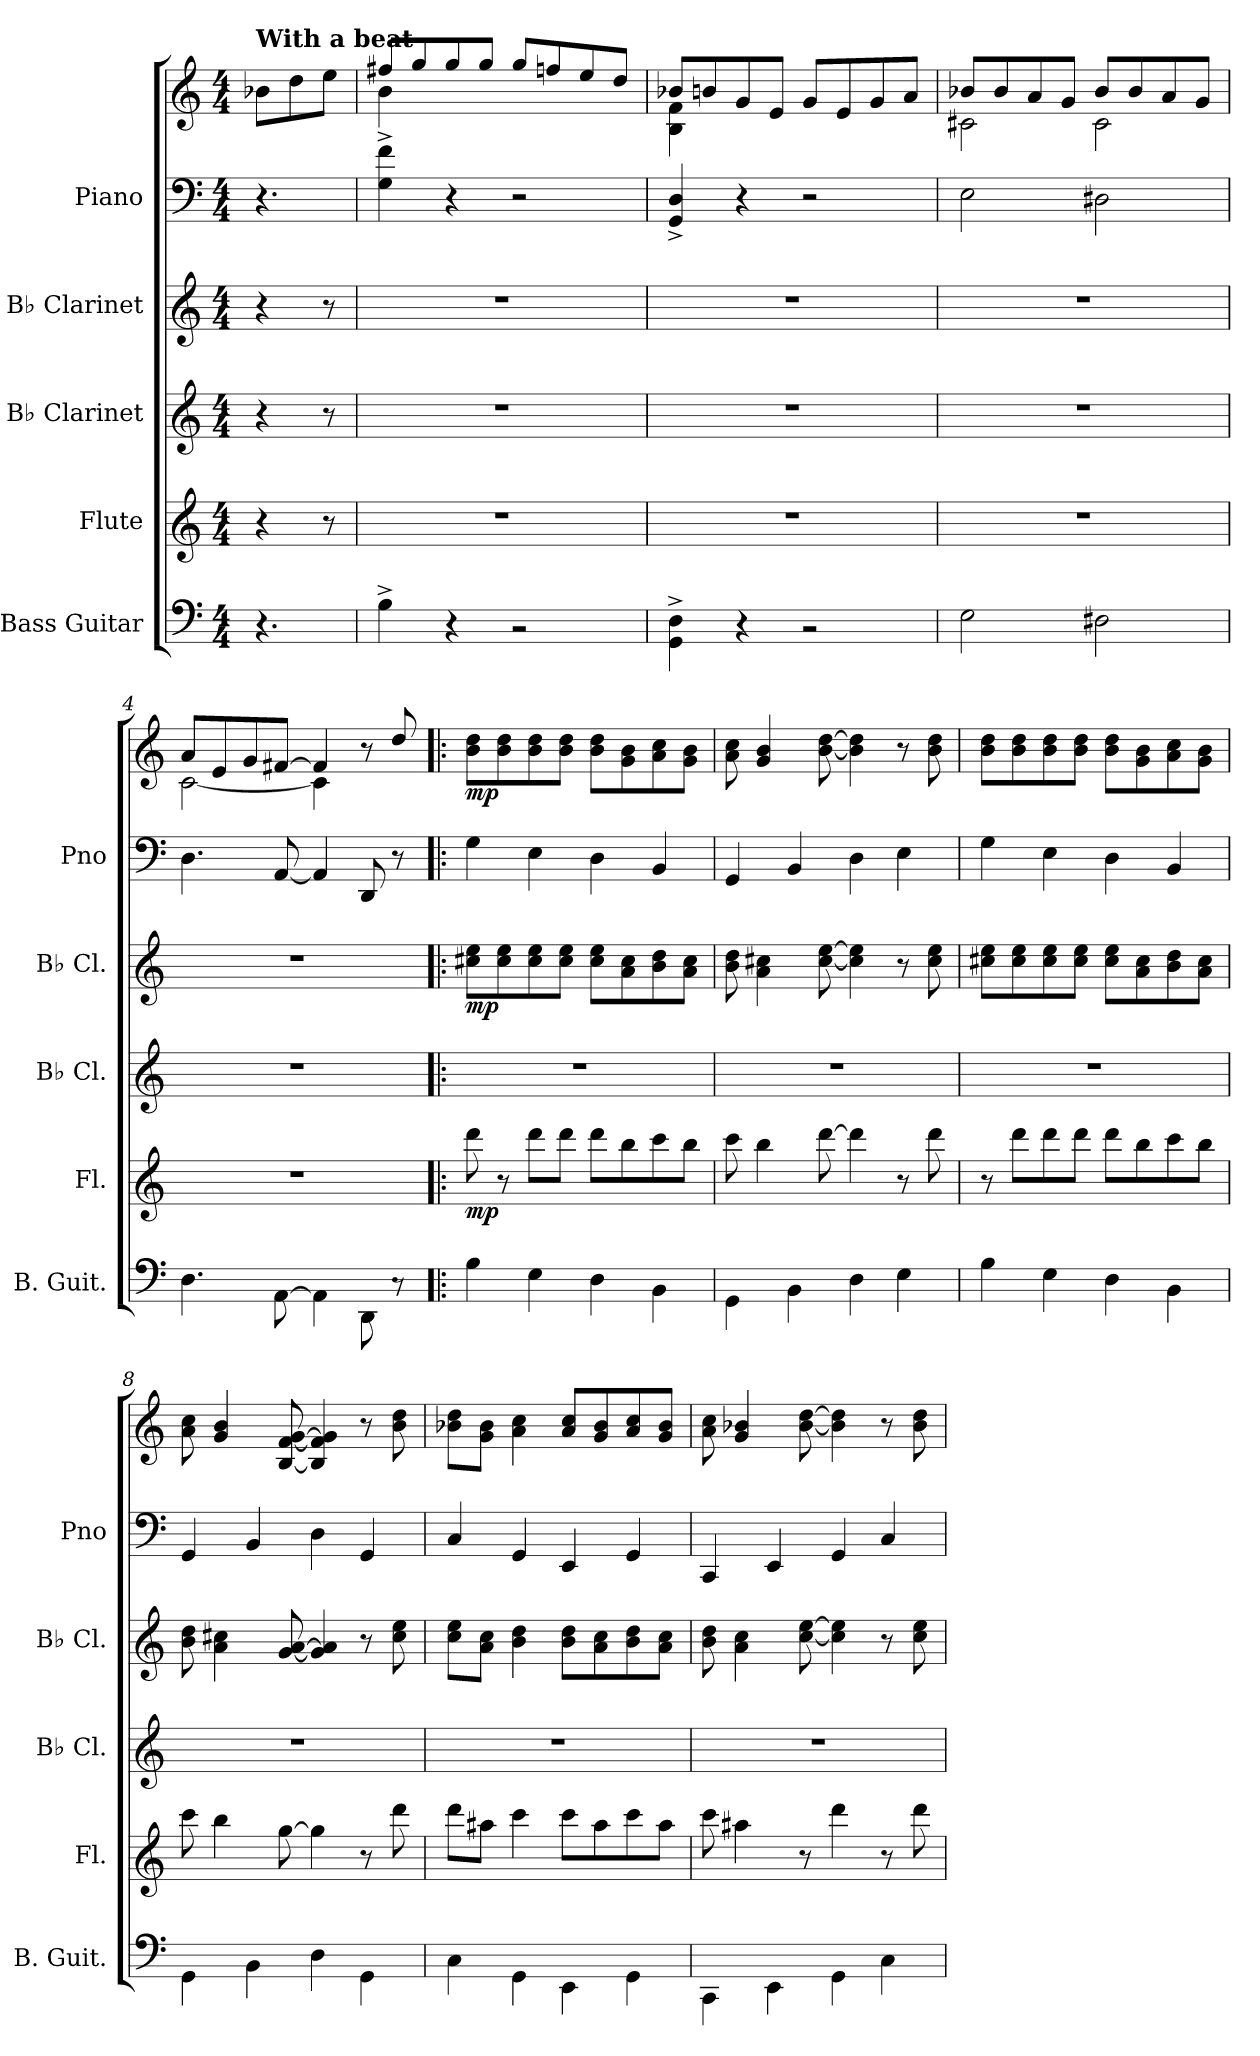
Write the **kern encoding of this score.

**kern	**kern	**dynam	**kern	**kern	**dynam	**kern	**kern	**dynam
*part5	*part4	*part4	*part3	*part2	*part2	*part1	*part1	*part1
*staff6	*staff5	*staff5	*staff4	*staff3	*staff3	*staff2	*staff1	*staff1/2
*I"Bass Guitar	*I"Flute	*	*I"B♭ Clarinet	*I"B♭ Clarinet	*	*I"Piano	*	*
*I'B. Guit.	*I'Fl.	*	*I'B♭ Cl.	*I'B♭ Cl.	*	*I'Pno	*	*
*stria4	*	*	*	*	*	*	*	*
*	*clefG2	*	*clefG2	*clefG2	*	*clefF4	*clefG2	*
*ITrd7c12	*	*	*ITrd1c2	*ITrd1c2	*	*	*	*
*k[]	*k[]	*	*k[b-e-]	*k[b-e-]	*	*k[]	*k[]	*
*M4/4	*M4/4	*	*M4/4	*M4/4	*	*M4/4	*M4/4	*
=	=	=	=	=	=	=	=	=
!	!	!	!	!	!	!	!LO:TX:a:B:t=With a beat	!
4.r	4r	.	4r	4r	.	4.r	8b-X\L	.
.	.	.	.	.	.	.	8dd\	.
.	8r	.	8r	8r	.	.	8ee\J	.
=1	=1	=1	=1	=1	=1	=1	=1	=1
*	*	*	*	*	*	*	*^	*
4GG^\	1r	.	1r	1r	.	4G\^ 4f\^	8ff#X/L	4b\	.
.	.	.	.	.	.	.	8gg/	.	.
4r	.	.	.	.	.	4r	8gg/	4ryy	.
.	.	.	.	.	.	.	8gg/J	.	.
2r	.	.	.	.	.	2r	8gg/L	2ryy	.
.	.	.	.	.	.	.	8ffn/	.	.
.	.	.	.	.	.	.	8ee/	.	.
.	.	.	.	.	.	.	8dd/J	.	.
=2	=2	=2	=2	=2	=2	=2	=2	=2	=2
4GGG\^ 4DD\^	1r	.	1r	1r	.	4GG/^ 4D/^	8b-X/L	4B\ 4f\	.
.	.	.	.	.	.	.	8bn/	.	.
4r	.	.	.	.	.	4r	8g/	4ryy	.
.	.	.	.	.	.	.	8e/J	.	.
2r	.	.	.	.	.	2r	8g/L	2ryy	.
.	.	.	.	.	.	.	8e/	.	.
.	.	.	.	.	.	.	8g/	.	.
.	.	.	.	.	.	.	8a/J	.	.
=3	=3	=3	=3	=3	=3	=3	=3	=3	=3
2EE\	1r	.	1r	1r	.	2E\	8b-X/L	2c#X\	.
.	.	.	.	.	.	.	8b-/	.	.
.	.	.	.	.	.	.	8a/	.	.
.	.	.	.	.	.	.	8g/J	.	.
2DD#X\	.	.	.	.	.	2D#X\	8b-/L	2c#\	.
.	.	.	.	.	.	.	8b-/	.	.
.	.	.	.	.	.	.	8a/	.	.
.	.	.	.	.	.	.	8g/J	.	.
!!LO:LB:g=z	!!
=4	=4	=4	=4	=4	=4	=4	=4	=4	=4
4.DD\	1r	.	1r	1r	.	4.D\	8a/L	[2c\	.
.	.	.	.	.	.	.	8e/	.	.
.	.	.	.	.	.	.	8g/	.	.
[8AAA\	.	.	.	.	.	[8AA/	[8f#X/J	.	.
4AAA\]	.	.	.	.	.	4AA/]	4f#/]	4c\]	.
8DDD\	.	.	.	.	.	8DD/	8r	4ryy	.
8r	.	.	.	.	.	8r	8dd/	.	.
*	*	*	*	*	*	*	*v	*v	*
=5!|:	=5!|:	=5!|:	=5!|:	=5!|:	=5!|:	=5!|:	=5!|:	=5!|:
!	!	!LO:DY:b	!	!	!LO:DY:b	!	!	!LO:DY:b
4GG\	8ddd\	mp	1r	8bn\ 8dd\L	mp	4G\	8b\ 8dd\L	mp
.	8r	.	.	8b\ 8dd\	.	.	8b\ 8dd\	.
4EE\	8ddd\L	.	.	8b\ 8dd\	.	4E\	8b\ 8dd\	.
.	8ddd\J	.	.	8b\ 8dd\J	.	.	8b\ 8dd\J	.
4DD\	8ddd\L	.	.	8b\ 8dd\L	.	4D\	8b\ 8dd\L	.
.	8bb\	.	.	8g\ 8b\	.	.	8g\ 8b\	.
4BBB\	8ccc\	.	.	8a\ 8cc\	.	4BB/	8a\ 8cc\	.
.	8bb\J	.	.	8g\ 8b\J	.	.	8g\ 8b\J	.
=6	=6	=6	=6	=6	=6	=6	=6	=6
4GGG\	8ccc\	.	1r	8a\ 8cc\	.	4GG/	8a\ 8cc\	.
.	4bb\	.	.	4g\ 4bn\	.	.	4g/ 4b/	.
4BBB\	.	.	.	.	.	4BB/	.	.
.	[8ddd\	.	.	[8b\ [8dd\	.	.	[8b\ [8dd\	.
4DD\	4ddd\]	.	.	4b\] 4dd\]	.	4D\	4b\] 4dd\]	.
4EE\	8r	.	.	8r	.	4E\	8r	.
.	8ddd\	.	.	8b\ 8dd\	.	.	8b\ 8dd\	.
!!LO:PB:g=z
=7	=7	=7	=7	=7	=7	=7	=7	=7
4GG\	8r	.	1r	8bn\ 8dd\L	.	4G\	8b\ 8dd\L	.
.	8ddd\L	.	.	8b\ 8dd\	.	.	8b\ 8dd\	.
4EE\	8ddd\	.	.	8b\ 8dd\	.	4E\	8b\ 8dd\	.
.	8ddd\J	.	.	8b\ 8dd\J	.	.	8b\ 8dd\J	.
4DD\	8ddd\L	.	.	8b\ 8dd\L	.	4D\	8b\ 8dd\L	.
.	8bb\	.	.	8g\ 8b\	.	.	8g\ 8b\	.
4BBB\	8ccc\	.	.	8a\ 8cc\	.	4BB/	8a\ 8cc\	.
.	8bb\J	.	.	8g\ 8b\J	.	.	8g\ 8b\J	.
=8	=8	=8	=8	=8	=8	=8	=8	=8
4GGG\	8ccc\	.	1r	8a\ 8cc\	.	4GG/	8a\ 8cc\	.
.	4bb\	.	.	4g\ 4bn\	.	.	4g/ 4b/	.
4BBB\	.	.	.	.	.	4BB/	.	.
.	[8gg\	.	.	[8f/ [8g/	.	.	[8B/ [8f/ [8g/	.
4DD\	4gg\]	.	.	4f/] 4g/]	.	4D\	4B/] 4f/] 4g/]	.
4GGG\	8r	.	.	8r	.	4GG/	8r	.
.	8ddd\	.	.	8b\ 8dd\	.	.	8b\ 8dd\	.
=9	=9	=9	=9	=9	=9	=9	=9	=9
4CC\	8ddd\L	.	1r	8b-\ 8dd\L	.	4C/	8b-X\ 8dd\L	.
.	8aa#X\J	.	.	8g\ 8b-\J	.	.	8g\ 8b-\J	.
4GGG\	4ccc\	.	.	4a\ 4cc\	.	4GG/	4a\ 4cc\	.
4EEE\	8ccc\L	.	.	8a\ 8cc\L	.	4EE/	8a/ 8cc/L	.
.	8aa#\	.	.	8g\ 8b-\	.	.	8g/ 8b-/	.
4GGG\	8ccc\	.	.	8a\ 8cc\	.	4GG/	8a/ 8cc/	.
.	8aa#\J	.	.	8g\ 8b-\J	.	.	8g/ 8b-/J	.
!!LO:LB:g=z
=10	=10	=10	=10	=10	=10	=10	=10	=10
4CCC\	8ccc\	.	1r	8a\ 8cc\	.	4CC/	8a\ 8cc\	.
.	4aa#X\	.	.	4g\ 4b-\	.	.	4g/ 4b-X/	.
4EEE\	.	.	.	.	.	4EE/	.	.
.	8r	.	.	[8b-\ [8dd\	.	.	[8b-\ [8dd\	.
4GGG\	4ddd\	.	.	4b-\] 4dd\]	.	4GG/	4b-\] 4dd\]	.
4CC\	8r	.	.	8r	.	4C/	8r	.
.	8ddd\	.	.	8b-\ 8dd\	.	.	8b-\ 8dd\	.
=	=	=	=	=	=	=	=	=
*-	*-	*-	*-	*-	*-	*-	*-	*-
